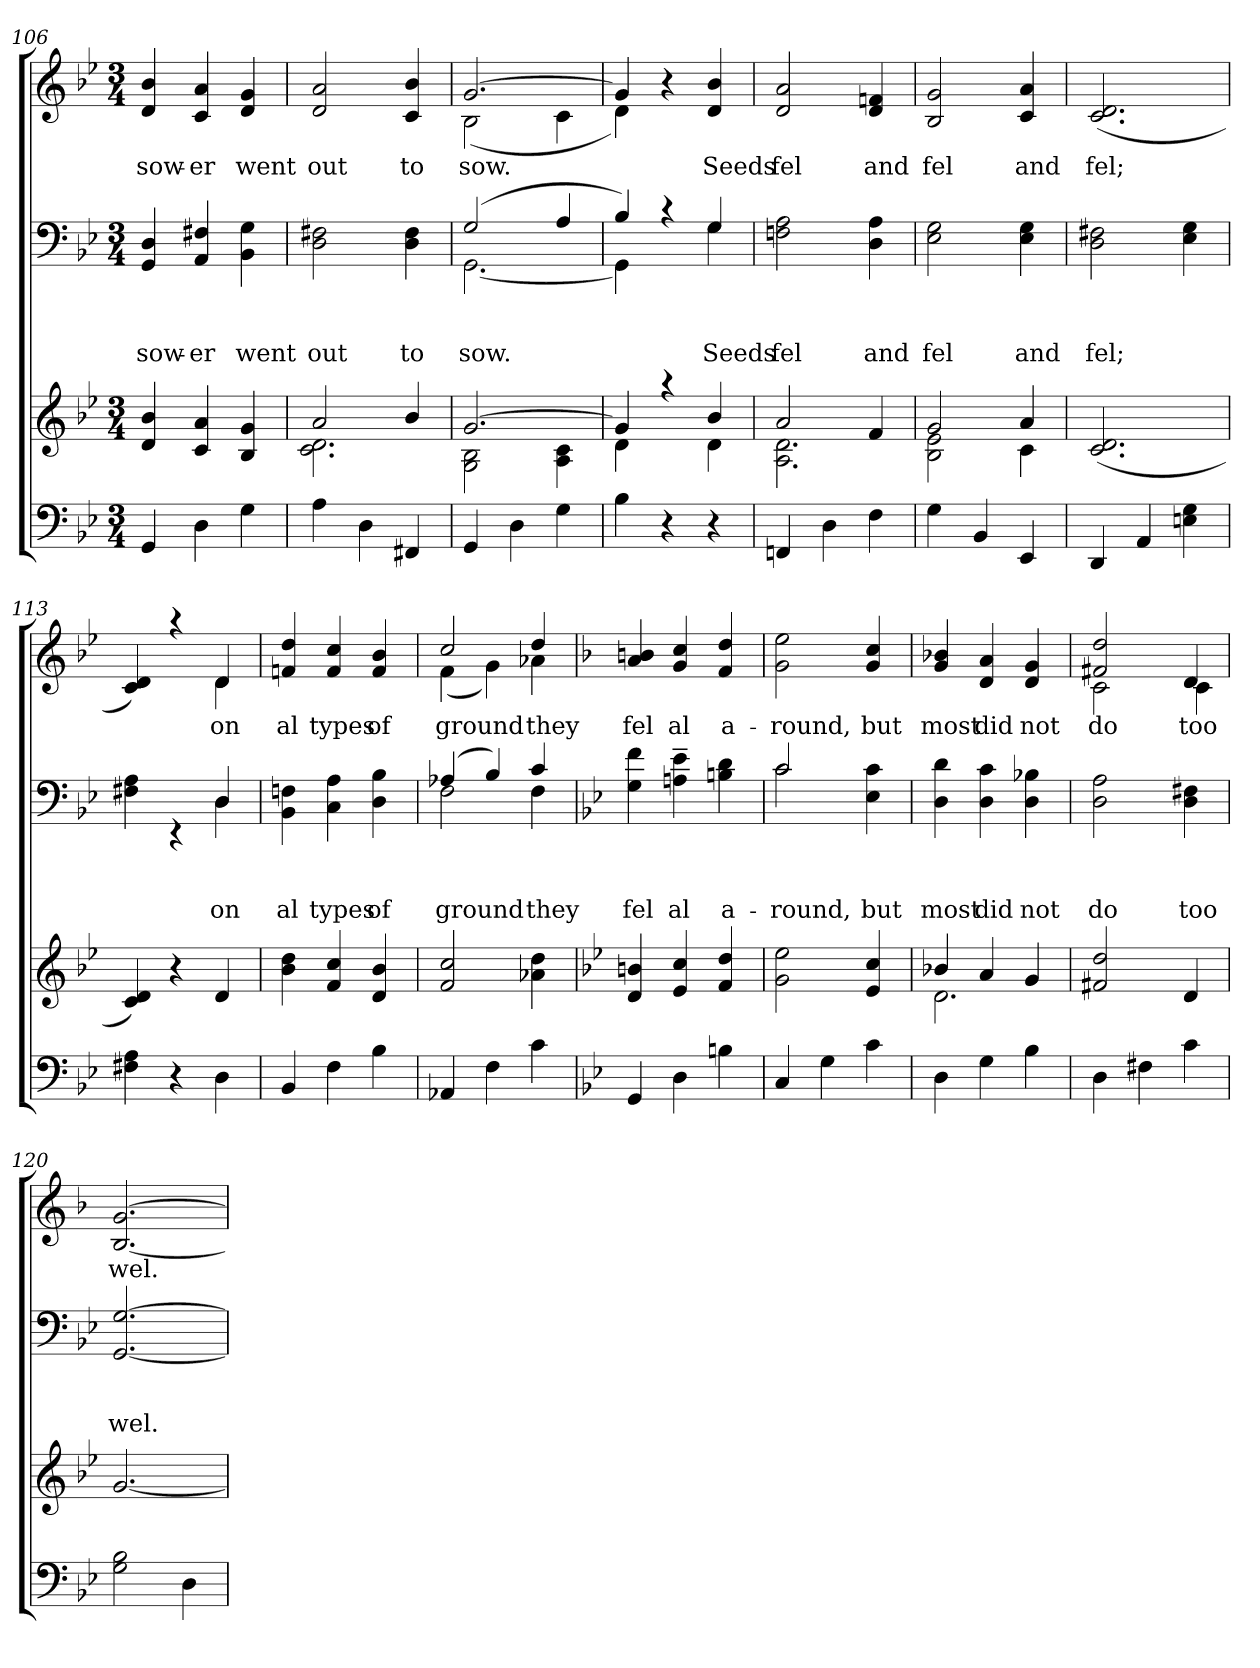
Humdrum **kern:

**kern	**kern	**kern	**text	**text	**text	**kern	**text
*part4	*part3	*part2	*part2	*part2	*part2	*part1	*part1
*staff4	*staff3	*staff2	*staff2	*staff2	*staff2	*staff1	*staff1
*clefF4	*clefG2	*clefF4	*	*	*	*clefG2	*
*k[b-e-]	*k[b-e-]	*k[b-e-]	*	*	*	*k[b-e-]	*
*B-:	*B-:	*B-:	*	*	*	*B-:	*
*M3/4	*M3/4	*M3/4	*	*	*	*M3/4	*
=106	=106	=106	=106	=106	=106	=106	=106
!	!	!	!	!	!LO:LY:a	!	!LO:LY:b
4GG/	4d/ 4b-/	4GG/ 4D/	.	.	sow-	4d/ 4b-/	sow-
!	!	!	!	!	!LO:LY:a	!	!LO:LY:b
4D\	4c/ 4a/	4AA/ 4F#X/	.	.	-er	4c/ 4a/	-er
!	!	!	!	!	!LO:LY:a	!	!LO:LY:b
4G\	4B-/ 4g/	4BB-\ 4G\	.	.	went	4d/ 4g/	went
=107	=107	=107	=107	=107	=107	=107	=107
*	*^	*	*	*	*	*	*
!	!	!	!	!	!	!LO:LY:a	!	!LO:LY:b
4A\	2a/	2.c\ 2.d\	2D\ 2F#X\	.	.	out	2d/ 2a/	out
4D\	.	.	.	.	.	.	.	.
!	!	!	!	!	!	!LO:LY:a	!	!LO:LY:b
4FF#X/	4b-/	.	4D\ 4F#\	.	.	to	4c/ 4b-/	to
=108	=108	=108	=108	=108	=108	=108	=108	=108
!	!	!	!	!	!	!LO:LY:a	!	!LO:LY:b
*	*	*	*^	*	*	*	*^	*
4GG/	[>2.g/	2G\ 2B-\	(2G/	[<2.GG\	.	.	sow.	[>2.g/	(<2B-\	sow.
4D\	.	.	.	.	.	.	.	.	.	.
4G\	.	4A\ 4c\	4A/	.	.	.	.	.	4c\	.
=109	=109	=109	=109	=109	=109	=109	=109	=109	=109	=109
4B-\	4g/]	4d\	4B-/)	4GG\]	.	.	.	4g/]	4d\)	.
4r	4raa	4ryy	4rc	4ryy	.	.	.	4ra	2ryy	.
!	!	!	!	!	!	!	!LO:LY:a	!	!	!LO:LY:b
4r	4b-/	4d\	4G/	4G\	.	.	Seeds	4d/ 4b-/	.	Seeds
*	*	*	*	*	*	*	*	*v	*v	*
=110	=110	=110	=110	=110	=110	=110	=110	=110	=110
!	!	!	!	!	!	!	!LO:LY:a	!	!LO:LY:b
*	*	*	*v	*v	*	*	*	*	*
4FFn/	2a/	2.A\ 2.d\	2Fn\ 2A\	.	.	fel	2d/ 2a/	fel
4D\	.	.	.	.	.	.	.	.
!	!	!	!	!	!	!LO:LY:a	!	!LO:LY:b
4F\	4f/	.	4D\ 4A\	.	.	and	4d/ 4fn/	and
=111	=111	=111	=111	=111	=111	=111	=111	=111
!	!	!	!	!	!	!LO:LY:a	!	!LO:LY:b
4G\	2g/	2B-\ 2e-\	2E-\ 2G\	.	.	fel	2B-/ 2g/	fel
4BB-/	.	.	.	.	.	.	.	.
!	!	!	!	!	!	!LO:LY:a	!	!LO:LY:b
4EE-/	4a/	4c\	4E-\ 4G\	.	.	and	4c/ 4a/	and
=112	=112	=112	=112	=112	=112	=112	=112	=112
!	!	!	!	!	!	!LO:LY:a	!	!LO:LY:b
*	*v	*v	*	*	*	*	*	*
4DD/	(2.c/ 2.d/	2D\ 2F#X\	.	.	fel;	(2.c/ 2.d/	fel;
4AA/	.	.	.	.	.	.	.
4En\ 4G\	.	4E-\ 4G\	.	.	.	.	.
!!LO:LB:g=z
=113	=113	=113	=113	=113	=113	=113	=113
*	*	*^	*	*	*	*^	*
4F#X\ 4A\	4c/ 4d/)	2ryy	4F#X\ 4A\	.	.	.	4c/ 4d/)	2ryy	.
4r	4r	.	4rEE	.	.	.	4raa	.	.
!	!	!	!	!	!	!LO:LY:a	!	!	!LO:LY:b
4D\	4d/	4D/	4D\	.	.	on	4d/	4d\	on
=114	=114	=114	=114	=114	=114	=114	=114	=114	=114
!	!	!	!	!	!	!LO:LY:a	!	!	!LO:LY:b
*	*	*v	*v	*	*	*	*	*	*
*	*	*	*	*	*	*v	*v	*
4BB-/	4b-\ 4dd\	4BB-\ 4Fn\	.	.	al	4fn/ 4dd/	al
!	!	!	!	!	!LO:LY:a	!	!LO:LY:b
4F\	4f/ 4cc/	4C\ 4A\	.	.	types	4f/ 4cc/	types
!	!	!	!	!	!LO:LY:a	!	!LO:LY:b
4B-\	4d/ 4b-/	4D\ 4B-\	.	.	of	4f/ 4b-/	of
=115	=115	=115	=115	=115	=115	=115	=115
!	!	!	!	!	!LO:LY:a	!	!LO:LY:b
*	*	*^	*	*	*	*^	*
4AA-X/	2f/ 2cc/	(4A-X/	2F\	.	.	ground	2cc/	(<4f\	ground
4F\	.	4B-/)	.	.	.	.	.	4g\)	.
!	!	!	!	!	!	!LO:LY:a	!	!	!LO:LY:b
4c\	4a-X\ 4dd\	4c/	4F\	.	.	they	4dd/	4a-X\	they
*	*	*v	*v	*	*	*	*	*	*
*	*	*	*	*	*	*v	*v	*
=116	=116	=116	=116	=116	=116	=116	=116
*	*	*	*	*	*	*k[b-]	*
*	*	*	*	*	*	*F:	*
*	*	*^	*	*	*	*^	*
!	!	!	!	!	!	!LO:LY:a	!	!	!LO:LY:b
*	*	*v	*v	*	*	*	*	*	*
*	*	*	*	*	*	*v	*v	*
4GG/	4d/ 4bn/	4G\ 4f\	.	.	fel	4a/ 4bn/	fel
!	!	!	!	!	!LO:LY:a	!	!LO:LY:b
4D\	4e-/ 4cc/	4An\~> 4e-\~>	.	.	al	4g/ 4cc/	al
!	!	!	!	!	!LO:LY:a	!	!LO:LY:b
4Bn\	4f/ 4dd/	4Bn\ 4d\	.	.	a-	4f/ 4dd/	a-
=117	=117	=117	=117	=117	=117	=117	=117
!	!	!	!	!	!LO:LY:a	!	!LO:LY:b
*	*	*^	*	*	*	*	*
4C/	2g\ 2ee-\	2c/	2c\	.	.	-round,	2g\ 2ee\	-round,
4G\	.	.	.	.	.	.	.	.
!	!	!	!	!	!	!LO:LY:a	!	!LO:LY:b
4c\	4e-/ 4cc/	4ryy	4E-\ 4c\	.	.	but	4g/ 4cc/	but
=118	=118	=118	=118	=118	=118	=118	=118	=118
*	*^	*	*	*	*	*	*	*
!	!	!	!	!	!	!	!LO:LY:a	!	!LO:LY:b
*	*	*	*v	*v	*	*	*	*	*
4D\	4b-X/	2.d\	4D\ 4d\	.	.	most	4g/ 4b-X/	most
!	!	!	!	!	!	!LO:LY:a	!	!LO:LY:b
4G\	4a/	.	4D\ 4c\	.	.	did	4d/ 4a/	did
!	!	!	!	!	!	!LO:LY:a	!	!LO:LY:b
4B-\	4g/	.	4D\ 4B-X\	.	.	not	4d/ 4g/	not
*	*v	*v	*	*	*	*	*	*
=119	=119	=119	=119	=119	=119	=119	=119
!	!	!	!	!	!LO:LY:a	!	!LO:LY:b
*	*	*	*	*	*	*^	*
4D\	2f#X/ 2dd/	2D\ 2A\	.	.	do	2f#X/ 2dd/	2c\	do
4F#X\	.	.	.	.	.	.	.	.
!	!	!	!	!	!LO:LY:a	!	!	!LO:LY:b
4c\	4d/	4D\ 4F#X\	.	.	too	4d/	4c\	too
=120	=120	=120	=120	=120	=120	=120	=120	=120
!	!	!	!	!	!LO:LY:a	!	!	!LO:LY:b
*	*	*	*	*	*	*v	*v	*
2G\ 2B-\	[<2.g/	[<2.GG/ [>2.G/	.	.	wel.	[<2.B-/ [>2.g/	wel.
4D\	.	.	.	.	.	.	.
=	=	=	=	=	=	=	=
*-	*-	*-	*-	*-	*-	*-	*-
